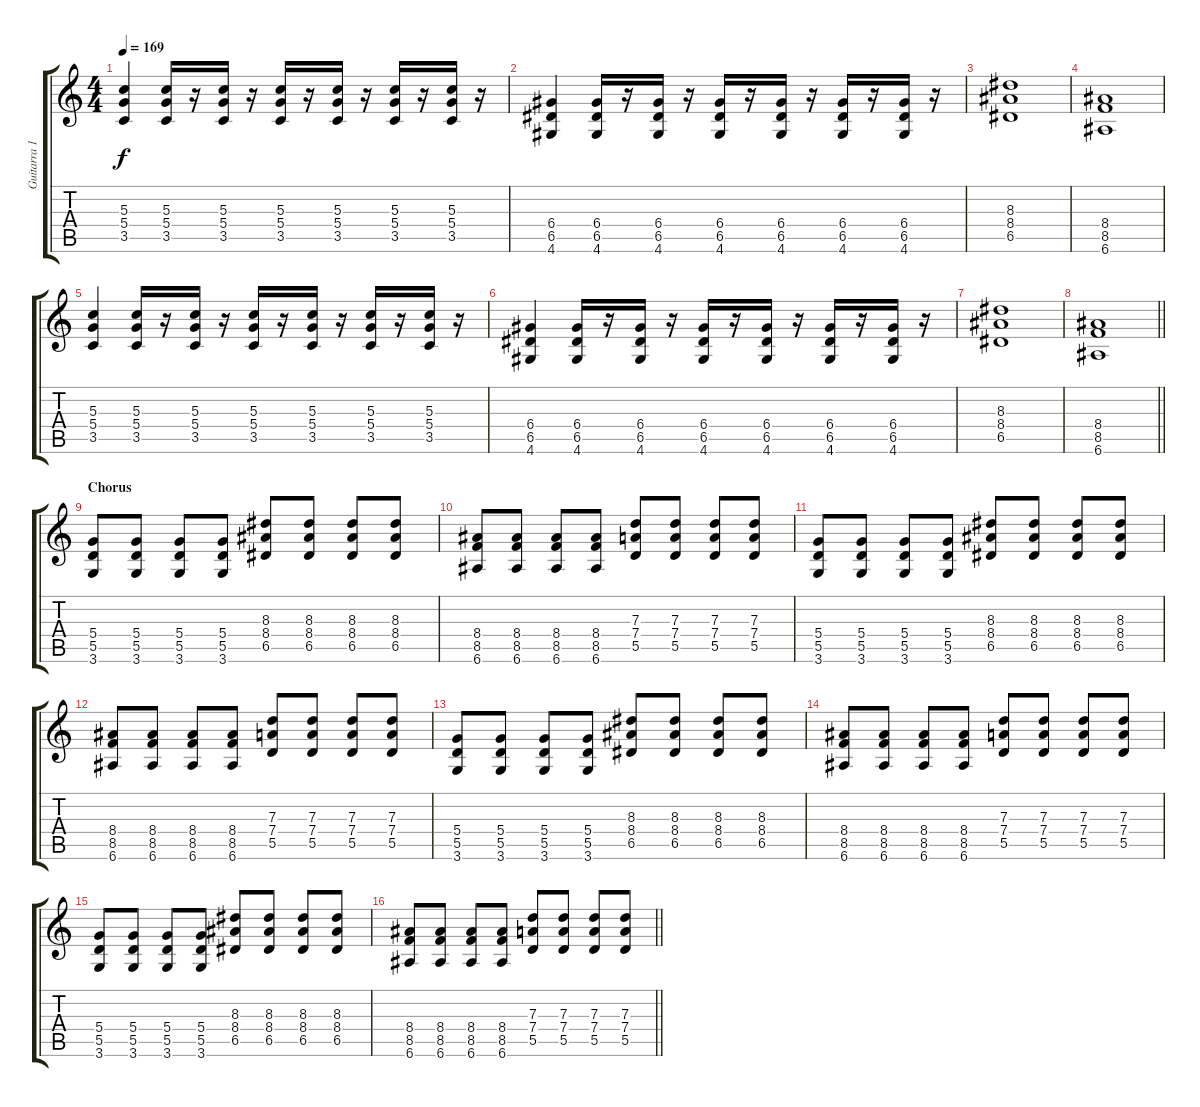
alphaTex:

\track ("Guitarra 1 - Mathias" "Guitarra 1") {instrument distortionguitar}
\staff {score tabs}
\tuning (E4 B3 G3 D3 A2 E2) {hide}
\ts (4 4)
\tempo 169
\clef g2
\ks c
(5.3 5.4 3.5).4{dy f} (5.3 5.4 3.5).16 r.16 (5.3 5.4 3.5).16 r.16 (5.3 5.4 3.5).16 r.16 (5.3 5.4 3.5).16 r.16 (5.3 5.4 3.5).16 r.16 (5.3 5.4 3.5).16 r.16 |
(6.4 6.5 4.6).4 (6.4 6.5 4.6).16 r.16 (6.4 6.5 4.6).16 r.16 (6.4 6.5 4.6).16 r.16 (6.4 6.5 4.6).16 r.16 (6.4 6.5 4.6).16 r.16 (6.4 6.5 4.6).16 r.16 |
(8.3 8.4 6.5).1 |
(8.4 8.5 6.6).1 |
(5.3 5.4 3.5).4 (5.3 5.4 3.5).16 r.16 (5.3 5.4 3.5).16 r.16 (5.3 5.4 3.5).16 r.16 (5.3 5.4 3.5).16 r.16 (5.3 5.4 3.5).16 r.16 (5.3 5.4 3.5).16 r.16 |
(6.4 6.5 4.6).4 (6.4 6.5 4.6).16 r.16 (6.4 6.5 4.6).16 r.16 (6.4 6.5 4.6).16 r.16 (6.4 6.5 4.6).16 r.16 (6.4 6.5 4.6).16 r.16 (6.4 6.5 4.6).16 r.16 |
(8.3 8.4 6.5).1 |
\barLineRight lightlight
(8.4 8.5 6.6).1 |
\section ("" "Chorus")
(5.4 5.5 3.6).8 (5.4 5.5 3.6).8 (5.4 5.5 3.6).8 (5.4 5.5 3.6).8 (8.3 8.4 6.5).8 (8.3 8.4 6.5).8 (8.3 8.4 6.5).8 (8.3 8.4 6.5).8 |
(8.4 8.5 6.6).8 (8.4 8.5 6.6).8 (8.4 8.5 6.6).8 (8.4 8.5 6.6).8 (7.3 7.4 5.5).8 (7.3 7.4 5.5).8 (7.3 7.4 5.5).8 (7.3 7.4 5.5).8 |
(5.4 5.5 3.6).8 (5.4 5.5 3.6).8 (5.4 5.5 3.6).8 (5.4 5.5 3.6).8 (8.3 8.4 6.5).8 (8.3 8.4 6.5).8 (8.3 8.4 6.5).8 (8.3 8.4 6.5).8 |
(8.4 8.5 6.6).8 (8.4 8.5 6.6).8 (8.4 8.5 6.6).8 (8.4 8.5 6.6).8 (7.3 7.4 5.5).8 (7.3 7.4 5.5).8 (7.3 7.4 5.5).8 (7.3 7.4 5.5).8 |
(5.4 5.5 3.6).8 (5.4 5.5 3.6).8 (5.4 5.5 3.6).8 (5.4 5.5 3.6).8 (8.3 8.4 6.5).8 (8.3 8.4 6.5).8 (8.3 8.4 6.5).8 (8.3 8.4 6.5).8 |
(8.4 8.5 6.6).8 (8.4 8.5 6.6).8 (8.4 8.5 6.6).8 (8.4 8.5 6.6).8 (7.3 7.4 5.5).8 (7.3 7.4 5.5).8 (7.3 7.4 5.5).8 (7.3 7.4 5.5).8 |
(5.4 5.5 3.6).8 (5.4 5.5 3.6).8 (5.4 5.5 3.6).8 (5.4 5.5 3.6).8 (8.3 8.4 6.5).8 (8.3 8.4 6.5).8 (8.3 8.4 6.5).8 (8.3 8.4 6.5).8 |
\barLineRight lightlight
(8.4 8.5 6.6).8 (8.4 8.5 6.6).8 (8.4 8.5 6.6).8 (8.4 8.5 6.6).8 (7.3 7.4 5.5).8 (7.3 7.4 5.5).8 (7.3 7.4 5.5).8 (7.3 7.4 5.5).8
